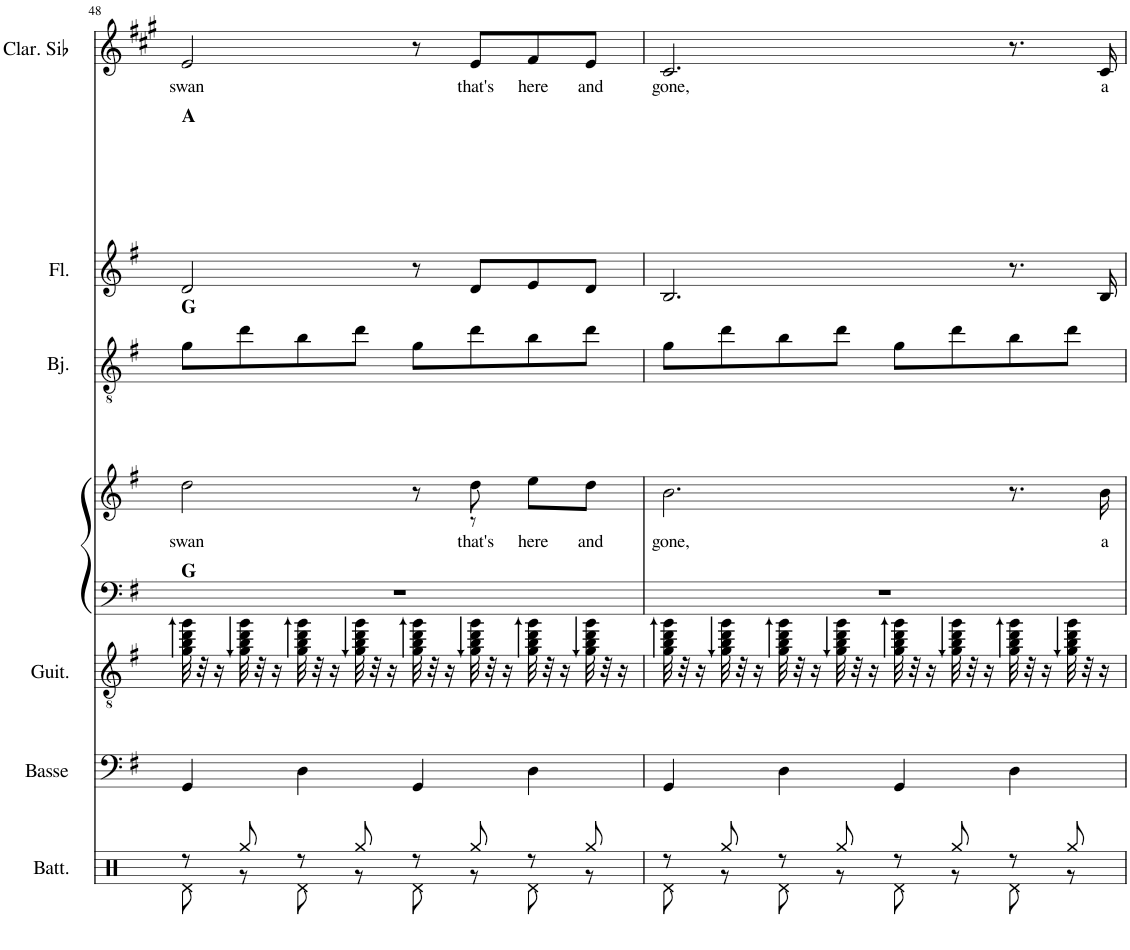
**kern	**kern	**kern	**kern	**kern	**text	**harte	**kern	**kern	**harte	**kern	**text	**harte
*part7	*part6	*part5	*part4	*part4	*part4	*part4	*part3	*part2	*part2	*part1	*part1	*part1
*staff8	*staff7	*staff6	*staff5	*staff4	*staff4	*	*staff3	*staff2	*	*staff1	*staff1	*
*I"Batterie	*I"Basse acoustique	*I"Guitare classique	*I"Piano-chant	*	*	*	*I"Banjo	*I"Flûte	*	*I"Clarinette en Sib	*	*
*I'Batt.	*I'Basse	*I'Guit.	*I'Pno	*	*	*	*I'Bj.	*I'Fl.	*	*I'Clar. Sib	*	*
!!LO:PB:g=z
*clefX	*clefF4	*clefGv2	*clefF4	*clefG2	*	*	*clefGv2	*clefG2	*	*clefG2	*	*
*	*Trd7c12	*	*	*	*	*	*	*	*	*Trd1c2	*	*
*k[f#]	*k[f#]	*k[f#]	*k[f#]	*k[f#]	*	*	*k[f#]	*k[f#]	*	*k[f#c#g#]	*	*
*M4/4	*M4/4	*M4/4	*M4/4	*M4/4	*	*	*M4/4	*M4/4	*	*M4/4	*	*
=48	=48	=48	=48	=48	=48	=48	=48	=48	=48	=48	=48	=48
*^	*	*	*	*	*	*	*	*	*	*	*	*
!	!	!	!	!	!	!LO:LY:b	!	!	!	!	!	!LO:LY:b	!
*	*	*	*	*	*^	*	*	*	*	*	*	*	*
8r	8Rd\	4GG/	32g\ 32b\ 32dd\ 32gg\	1r	2dd\	8ryy	swan	G:maj	8g\L	2d/	G:maj	2e/	swan	A:maj
.	.	.	32r	.	.	.	.	.	.	.	.	.	.	.
.	.	.	16r	.	.	.	.	.	.	.	.	.	.	.
*	*	*	*	*	*v	*v	*	*	*	*	*	*	*	*
8Rgg/	8r	.	32g\ 32b\ 32dd\ 32gg\	.	.	.	.	8dd\	.	.	.	.	.
.	.	.	32r	.	.	.	.	.	.	.	.	.	.
.	.	.	16r	.	.	.	.	.	.	.	.	.	.
8r	8Rd\	4D\	32g\ 32b\ 32dd\ 32gg\	.	.	.	.	8b\	.	.	.	.	.
.	.	.	32r	.	.	.	.	.	.	.	.	.	.
.	.	.	16r	.	.	.	.	.	.	.	.	.	.
8Rgg/	8r	.	32g\ 32b\ 32dd\ 32gg\	.	.	.	.	8dd\J	.	.	.	.	.
.	.	.	32r	.	.	.	.	.	.	.	.	.	.
.	.	.	16r	.	.	.	.	.	.	.	.	.	.
8r	8Rd\	4GG/	32g\ 32b\ 32dd\ 32gg\	.	8r	.	.	8g\L	8r	.	8r	.	.
.	.	.	32r	.	.	.	.	.	.	.	.	.	.
.	.	.	16r	.	.	.	.	.	.	.	.	.	.
!	!	!	!	!	!	!LO:LY:b	!	!	!	!	!	!LO:LY:b	!
*	*	*	*	*	*^	*	*	*	*	*	*	*	*
8Rgg/	8r	.	32g\ 32b\ 32dd\ 32gg\	.	8dd\	8r	that's	.	8dd\	8d/L	.	8e/L	that's	.
.	.	.	32r	.	.	.	.	.	.	.	.	.	.	.
.	.	.	16r	.	.	.	.	.	.	.	.	.	.	.
!	!	!	!	!	!	!	!LO:LY:b	!	!	!	!	!	!LO:LY:b	!
8r	8Rd\	4D\	32g\ 32b\ 32dd\ 32gg\	.	8ee\L	4ryy	here	.	8b\	8e/	.	8f#/	here	.
.	.	.	32r	.	.	.	.	.	.	.	.	.	.	.
.	.	.	16r	.	.	.	.	.	.	.	.	.	.	.
!	!	!	!	!	!	!	!LO:LY:b	!	!	!	!	!	!LO:LY:b	!
8Rgg/	8r	.	32g\ 32b\ 32dd\ 32gg\	.	8dd\J	.	and	.	8dd\J	8d/J	.	8e/J	and	.
.	.	.	32r	.	.	.	.	.	.	.	.	.	.	.
.	.	.	16r	.	.	.	.	.	.	.	.	.	.	.
*	*	*	*	*	*v	*v	*	*	*	*	*	*	*	*
=49	=49	=49	=49	=49	=49	=49	=49	=49	=49	=49	=49	=49	=49
!	!	!	!	!	!	!LO:LY:b	!	!	!	!	!	!LO:LY:b	!
8r	8Rd\	4GG/	32g\ 32b\ 32dd\ 32gg\	1r	2.b\	gone,	.	8g\L	2.B/	.	2.c#/	gone,	.
.	.	.	32r	.	.	.	.	.	.	.	.	.	.
.	.	.	16r	.	.	.	.	.	.	.	.	.	.
8Rgg/	8r	.	32g\ 32b\ 32dd\ 32gg\	.	.	.	.	8dd\	.	.	.	.	.
.	.	.	32r	.	.	.	.	.	.	.	.	.	.
.	.	.	16r	.	.	.	.	.	.	.	.	.	.
8r	8Rd\	4D\	32g\ 32b\ 32dd\ 32gg\	.	.	.	.	8b\	.	.	.	.	.
.	.	.	32r	.	.	.	.	.	.	.	.	.	.
.	.	.	16r	.	.	.	.	.	.	.	.	.	.
8Rgg/	8r	.	32g\ 32b\ 32dd\ 32gg\	.	.	.	.	8dd\J	.	.	.	.	.
.	.	.	32r	.	.	.	.	.	.	.	.	.	.
.	.	.	16r	.	.	.	.	.	.	.	.	.	.
8r	8Rd\	4GG/	32g\ 32b\ 32dd\ 32gg\	.	.	.	.	8g\L	.	.	.	.	.
.	.	.	32r	.	.	.	.	.	.	.	.	.	.
.	.	.	16r	.	.	.	.	.	.	.	.	.	.
8Rgg/	8r	.	32g\ 32b\ 32dd\ 32gg\	.	.	.	.	8dd\	.	.	.	.	.
.	.	.	32r	.	.	.	.	.	.	.	.	.	.
.	.	.	16r	.	.	.	.	.	.	.	.	.	.
8r	8Rd\	4D\	32g\ 32b\ 32dd\ 32gg\	.	8.r	.	.	8b\	8.r	.	8.r	.	.
.	.	.	32r	.	.	.	.	.	.	.	.	.	.
.	.	.	16r	.	.	.	.	.	.	.	.	.	.
8Rgg/	8r	.	32g\ 32b\ 32dd\ 32gg\	.	.	.	.	8dd\J	.	.	.	.	.
.	.	.	32r	.	.	.	.	.	.	.	.	.	.
!	!	!	!	!	!	!LO:LY:b	!	!	!	!	!	!LO:LY:b	!
.	.	.	16r	.	16b\	a	.	.	16B/	.	16c#/	a	.
*v	*v	*	*	*	*	*	*	*	*	*	*	*	*
=	=	=	=	=	=	=	=	=	=	=	=	=
*-	*-	*-	*-	*-	*-	*-	*-	*-	*-	*-	*-	*-
